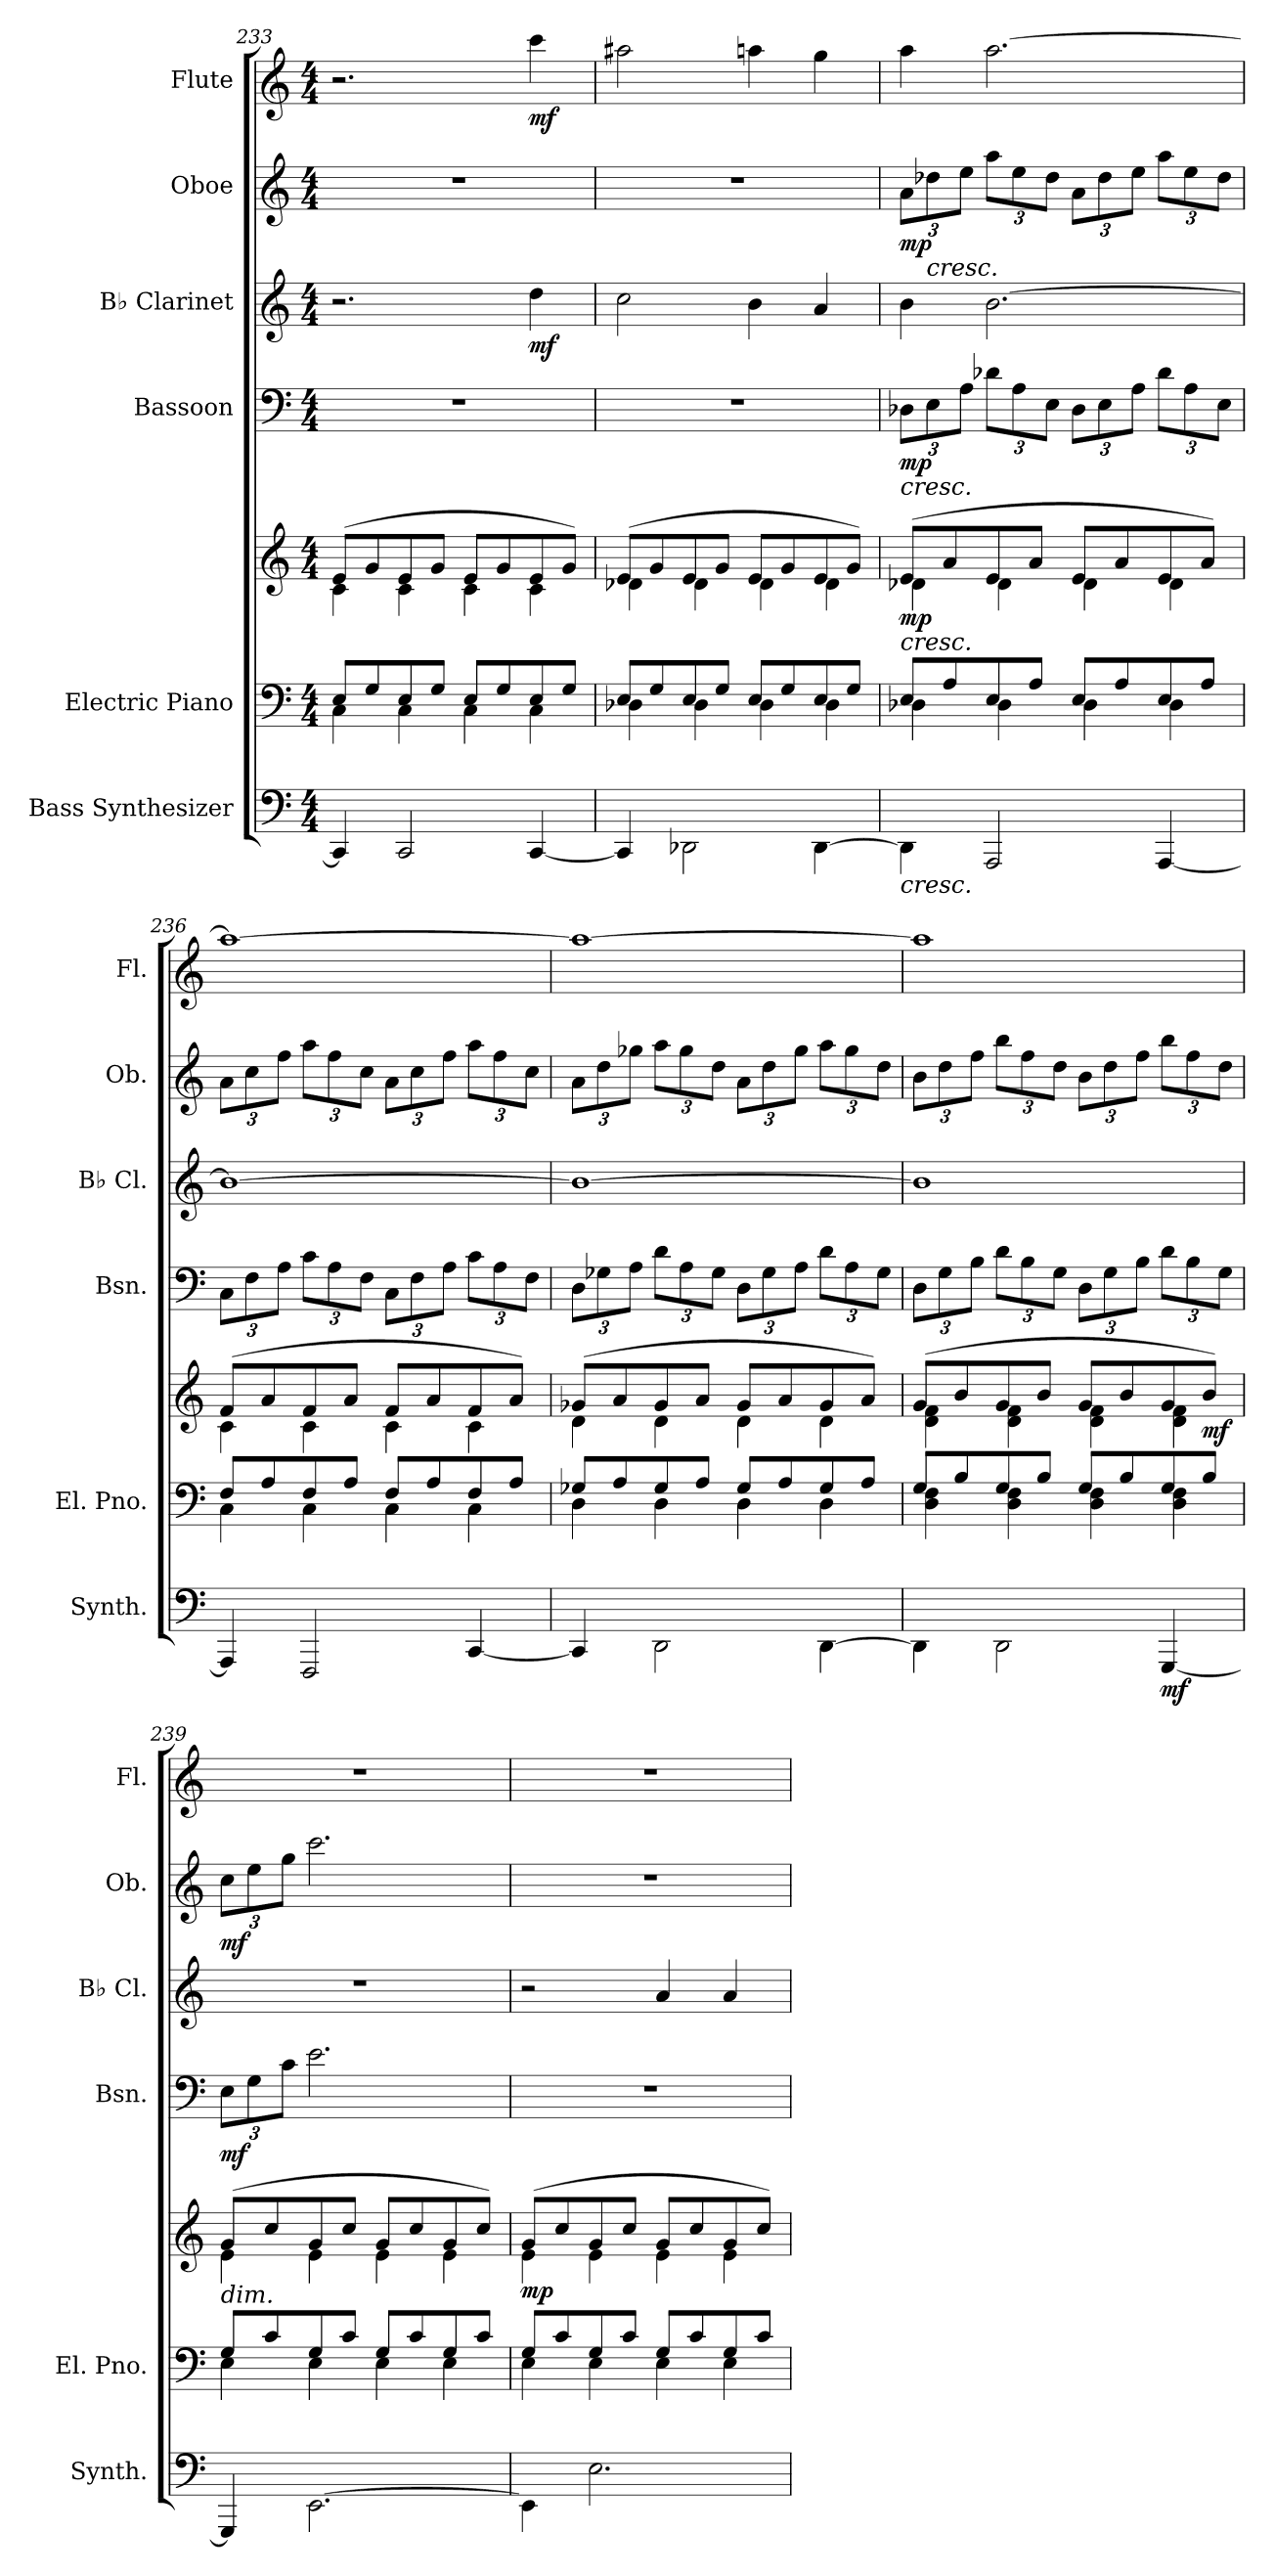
**kern	**dynam	**kern	**kern	**dynam	**kern	**dynam	**kern	**dynam	**kern	**dynam	**kern	**dynam
*part6	*part6	*part5	*part5	*part5	*part4	*part4	*part3	*part3	*part2	*part2	*part1	*part1
*staff7	*staff7	*staff6	*staff5	*staff5/6	*staff4	*staff4	*staff3	*staff3	*staff2	*staff2	*staff1	*staff1
*I"Bass Synthesizer	*	*I"Electric Piano	*	*	*I"Bassoon	*	*I"B♭ Clarinet	*	*I"Oboe	*	*I"Flute	*
*I'Synth.	*	*I'El. Pno.	*	*	*I'Bsn.	*	*I'B♭ Cl.	*	*I'Ob.	*	*I'Fl.	*
!!LO:PB:g=z
*clefF4	*	*clefF4	*clefG2	*	*clefF4	*	*clefG2	*	*clefG2	*	*clefG2	*
*	*	*	*	*	*	*	*ITrd1c2	*	*	*	*	*
*k[]	*	*k[]	*k[]	*	*k[]	*	*k[b-e-]	*	*k[]	*	*k[]	*
*M4/4	*	*M4/4	*M4/4	*	*M4/4	*	*M4/4	*	*M4/4	*	*M4/4	*
=233	=233	=233	=233	=233	=233	=233	=233	=233	=233	=233	=233	=233
*	*	*^	*^	*	*	*	*	*	*	*	*	*
4CC/]	.	8E/L	4C\	(>8e/L	4c\	.	1r	.	2.r	.	1r	.	2.r	.
.	.	8G/	.	8g/	.	.	.	.	.	.	.	.	.	.
2CC/	.	8E/	4C\	8e/	4c\	.	.	.	.	.	.	.	.	.
.	.	8G/J	.	8g/J	.	.	.	.	.	.	.	.	.	.
.	.	8E/L	4C\	8e/L	4c\	.	.	.	.	.	.	.	.	.
.	.	8G/	.	8g/	.	.	.	.	.	.	.	.	.	.
!	!	!	!	!	!	!	!	!	!	!LO:DY:b	!	!	!	!LO:DY:b
[4CC/	.	8E/	4C\	8e/	4c\	.	.	.	4cc\	mf	.	.	4ccc\	mf
.	.	8G/J	.	8g/J)	.	.	.	.	.	.	.	.	.	.
=234	=234	=234	=234	=234	=234	=234	=234	=234	=234	=234	=234	=234	=234	=234
4CC/]	.	8E/L	4D-X\	(>8e/L	4d-X\	.	1r	.	2b-\	.	1r	.	2aa#X\	.
.	.	8G/	.	8g/	.	.	.	.	.	.	.	.	.	.
2DD-X\	.	8E/	4D-\	8e/	4d-\	.	.	.	.	.	.	.	.	.
.	.	8G/J	.	8g/J	.	.	.	.	.	.	.	.	.	.
.	.	8E/L	4D-\	8e/L	4d-\	.	.	.	4a\	.	.	.	4aan\	.
.	.	8G/	.	8g/	.	.	.	.	.	.	.	.	.	.
[4DD-\	.	8E/	4D-\	8e/	4d-\	.	.	.	4g/	.	.	.	4gg\	.
.	.	8G/J	.	8g/J)	.	.	.	.	.	.	.	.	.	.
=235	=235	=235	=235	=235	=235	=235	=235	=235	=235	=235	=235	=235	=235	=235
*	*	*	*	*	*	*	*Xbrackettup	*	*	*	*Xbrackettup	*	*	*
!	!	!	!	!	!	!	!LO:TX:b:i:t=cresc.	!	!	!	!	!	!	!
!	!	!	!	!LO:TX:b:i:t=cresc.	!	!	!	!	!	!	!	!	!	!
!LO:TX:b:i:t=cresc.	!	!	!	!	!	!	!	!	!	!	!	!	!	!
!	!	!	!	!	!	!LO:DY:b	!	!LO:DY:b	!	!	!	!LO:DY:b	!	!
4DD-\]	.	8E/L	4D-X\	(>8e/L	4d-X\	mp	12D-X\L	mp	4a\	.	12a\L	mp	4aa\	.
!	!	!	!	!	!	!	!	!	!	!	!LO:TX:b:i:t=cresc.	!	!	!
.	.	.	.	.	.	.	12E\	.	.	.	12dd-X\	.	.	.
.	.	8A/	.	8a/	.	.	.	.	.	.	.	.	.	.
.	.	.	.	.	.	.	12A\J	.	.	.	12ee\J	.	.	.
2AAA/	.	8E/	4D-\	8e/	4d-\	.	12d-X\L	.	[2.a\	.	12aa\L	.	[2.aa\	.
.	.	.	.	.	.	.	12A\	.	.	.	12ee\	.	.	.
.	.	8A/J	.	8a/J	.	.	.	.	.	.	.	.	.	.
.	.	.	.	.	.	.	12E\J	.	.	.	12dd-\J	.	.	.
.	.	8E/L	4D-\	8e/L	4d-\	.	12D-\L	.	.	.	12a\L	.	.	.
.	.	.	.	.	.	.	12E\	.	.	.	12dd-\	.	.	.
.	.	8A/	.	8a/	.	.	.	.	.	.	.	.	.	.
.	.	.	.	.	.	.	12A\J	.	.	.	12ee\J	.	.	.
[4AAA/	.	8E/	4D-\	8e/	4d-\	.	12d-\L	.	.	.	12aa\L	.	.	.
.	.	.	.	.	.	.	12A\	.	.	.	12ee\	.	.	.
.	.	8A/J	.	8a/J)	.	.	.	.	.	.	.	.	.	.
.	.	.	.	.	.	.	12E\J	.	.	.	12dd-\J	.	.	.
!!LO:PB:g=z
=236	=236	=236	=236	=236	=236	=236	=236	=236	=236	=236	=236	=236	=236	=236
4AAA/]	.	8F/L	4C\	(>8f/L	4c\	.	12C\L	.	1a_	.	12a\L	.	1aa_	.
.	.	.	.	.	.	.	12F\	.	.	.	12cc\	.	.	.
.	.	8A/	.	8a/	.	.	.	.	.	.	.	.	.	.
.	.	.	.	.	.	.	12A\J	.	.	.	12ff\J	.	.	.
2FFF/	.	8F/	4C\	8f/	4c\	.	12c\L	.	.	.	12aa\L	.	.	.
.	.	.	.	.	.	.	12A\	.	.	.	12ff\	.	.	.
.	.	8A/J	.	8a/J	.	.	.	.	.	.	.	.	.	.
.	.	.	.	.	.	.	12F\J	.	.	.	12cc\J	.	.	.
.	.	8F/L	4C\	8f/L	4c\	.	12C\L	.	.	.	12a\L	.	.	.
.	.	.	.	.	.	.	12F\	.	.	.	12cc\	.	.	.
.	.	8A/	.	8a/	.	.	.	.	.	.	.	.	.	.
.	.	.	.	.	.	.	12A\J	.	.	.	12ff\J	.	.	.
[4CC/	.	8F/	4C\	8f/	4c\	.	12c\L	.	.	.	12aa\L	.	.	.
.	.	.	.	.	.	.	12A\	.	.	.	12ff\	.	.	.
.	.	8A/J	.	8a/J)	.	.	.	.	.	.	.	.	.	.
.	.	.	.	.	.	.	12F\J	.	.	.	12cc\J	.	.	.
=237	=237	=237	=237	=237	=237	=237	=237	=237	=237	=237	=237	=237	=237	=237
4CC/]	.	8G-X/L	4D\	(>8g-X/L	4d\	.	12D\L	.	1a_	.	12a\L	.	1aa_	.
.	.	.	.	.	.	.	12G-X\	.	.	.	12dd\	.	.	.
.	.	8A/	.	8a/	.	.	.	.	.	.	.	.	.	.
.	.	.	.	.	.	.	12A\J	.	.	.	12gg-X\J	.	.	.
2DD\	.	8G-/	4D\	8g-/	4d\	.	12d\L	.	.	.	12aa\L	.	.	.
.	.	.	.	.	.	.	12A\	.	.	.	12gg-\	.	.	.
.	.	8A/J	.	8a/J	.	.	.	.	.	.	.	.	.	.
.	.	.	.	.	.	.	12G-\J	.	.	.	12dd\J	.	.	.
.	.	8G-/L	4D\	8g-/L	4d\	.	12D\L	.	.	.	12a\L	.	.	.
.	.	.	.	.	.	.	12G-\	.	.	.	12dd\	.	.	.
.	.	8A/	.	8a/	.	.	.	.	.	.	.	.	.	.
.	.	.	.	.	.	.	12A\J	.	.	.	12gg-\J	.	.	.
[4DD\	.	8G-/	4D\	8g-/	4d\	.	12d\L	.	.	.	12aa\L	.	.	.
.	.	.	.	.	.	.	12A\	.	.	.	12gg-\	.	.	.
.	.	8A/J	.	8a/J)	.	.	.	.	.	.	.	.	.	.
.	.	.	.	.	.	.	12G-\J	.	.	.	12dd\J	.	.	.
!!LO:PB:g=z
=238	=238	=238	=238	=238	=238	=238	=238	=238	=238	=238	=238	=238	=238	=238
4DD\]	.	8G/L	4D\ 4F\	(>8g/L	4d\ 4f\	.	12D\L	.	1a]	.	12b\L	.	1aa]	.
.	.	.	.	.	.	.	12G\	.	.	.	12dd\	.	.	.
.	.	8B/	.	8b/	.	.	.	.	.	.	.	.	.	.
.	.	.	.	.	.	.	12B\J	.	.	.	12ff\J	.	.	.
2DD\	.	8G/	4D\ 4F\	8g/	4d\ 4f\	.	12d\L	.	.	.	12bb\L	.	.	.
.	.	.	.	.	.	.	12B\	.	.	.	12ff\	.	.	.
.	.	8B/J	.	8b/J	.	.	.	.	.	.	.	.	.	.
.	.	.	.	.	.	.	12G\J	.	.	.	12dd\J	.	.	.
.	.	8G/L	4D\ 4F\	8g/L	4d\ 4f\	.	12D\L	.	.	.	12b\L	.	.	.
.	.	.	.	.	.	.	12G\	.	.	.	12dd\	.	.	.
.	.	8B/	.	8b/	.	.	.	.	.	.	.	.	.	.
.	.	.	.	.	.	.	12B\J	.	.	.	12ff\J	.	.	.
!	!LO:DY:b	!	!	!	!	!	!	!	!	!	!	!	!	!
[4GGG/	mf	8G/	4D\ 4F\	8g/	4d\ 4f\	.	12d\L	.	.	.	12bb\L	.	.	.
.	.	.	.	.	.	.	12B\	.	.	.	12ff\	.	.	.
!	!	!	!	!	!	!LO:DY:b	!	!	!	!	!	!	!	!
.	.	8B/J	.	8b/J)	.	mf	.	.	.	.	.	.	.	.
.	.	.	.	.	.	.	12G\J	.	.	.	12dd\J	.	.	.
=239	=239	=239	=239	=239	=239	=239	=239	=239	=239	=239	=239	=239	=239	=239
!	!	!	!	!LO:TX:b:i:t=dim.	!	!	!	!	!	!	!	!	!	!
!	!	!	!	!	!	!	!	!LO:DY:b	!	!	!	!LO:DY:b	!	!
4GGG/]	.	8G/L	4E\	(>8g/L	4e\	.	12E\L	mf	1r	.	12cc\L	mf	1r	.
.	.	.	.	.	.	.	12G\	.	.	.	12ee\	.	.	.
.	.	8c/	.	8cc/	.	.	.	.	.	.	.	.	.	.
.	.	.	.	.	.	.	12c\J	.	.	.	12gg\J	.	.	.
[2.EE\	.	8G/	4E\	8g/	4e\	.	2.e\	.	.	.	2.ccc\	.	.	.
.	.	8c/J	.	8cc/J	.	.	.	.	.	.	.	.	.	.
.	.	8G/L	4E\	8g/L	4e\	.	.	.	.	.	.	.	.	.
.	.	8c/	.	8cc/	.	.	.	.	.	.	.	.	.	.
.	.	8G/	4E\	8g/	4e\	.	.	.	.	.	.	.	.	.
.	.	8c/J	.	8cc/J)	.	.	.	.	.	.	.	.	.	.
=240	=240	=240	=240	=240	=240	=240	=240	=240	=240	=240	=240	=240	=240	=240
!	!	!	!	!	!	!LO:DY:b	!	!	!	!	!	!	!	!
4EE\]	.	8G/L	4E\	(>8g/L	4e\	mp	1r	.	2r	.	1r	.	1r	.
.	.	8c/	.	8cc/	.	.	.	.	.	.	.	.	.	.
2.E\	.	8G/	4E\	8g/	4e\	.	.	.	.	.	.	.	.	.
.	.	8c/J	.	8cc/J	.	.	.	.	.	.	.	.	.	.
.	.	8G/L	4E\	8g/L	4e\	.	.	.	4g/	.	.	.	.	.
.	.	8c/	.	8cc/	.	.	.	.	.	.	.	.	.	.
.	.	8G/	4E\	8g/	4e\	.	.	.	4g/	.	.	.	.	.
.	.	8c/J	.	8cc/J)	.	.	.	.	.	.	.	.	.	.
*	*	*v	*v	*	*	*	*	*	*	*	*	*	*	*
*	*	*	*v	*v	*	*	*	*	*	*	*	*	*
=	=	=	=	=	=	=	=	=	=	=	=	=
*-	*-	*-	*-	*-	*-	*-	*-	*-	*-	*-	*-	*-
